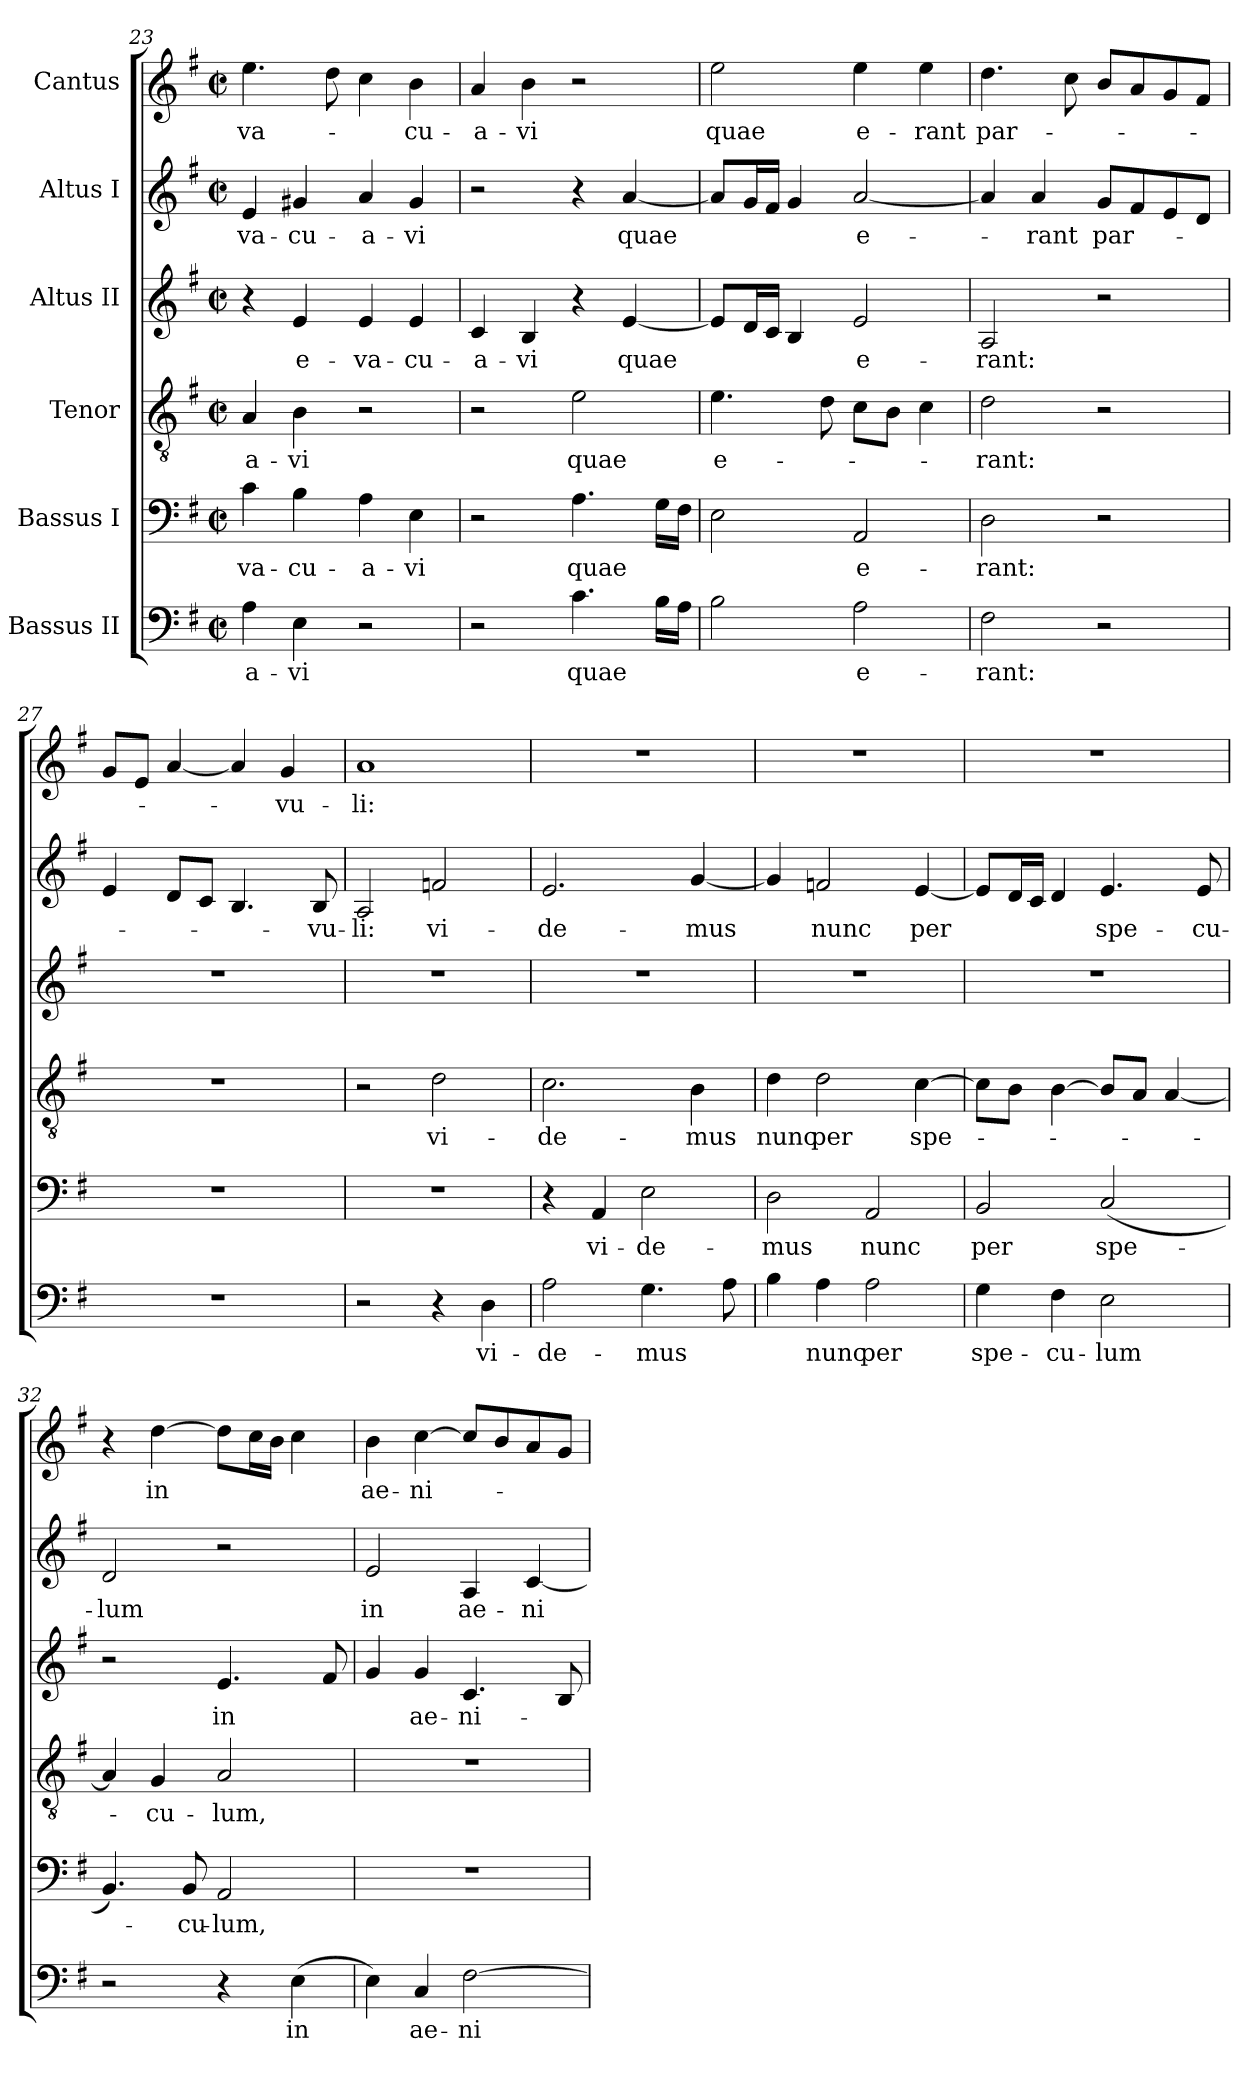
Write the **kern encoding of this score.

**kern	**text	**kern	**text	**kern	**text	**kern	**text	**kern	**text	**kern	**text
*part6	*part6	*part5	*part5	*part4	*part4	*part3	*part3	*part2	*part2	*part1	*part1
*staff6	*staff6	*staff5	*staff5	*staff4	*staff4	*staff3	*staff3	*staff2	*staff2	*staff1	*staff1
*I"Bassus II	*	*I"Bassus I	*	*I"Tenor	*	*I"Altus II	*	*I"Altus I	*	*I"Cantus	*
*clefF4	*	*clefF4	*	*clefGv2	*	*clefG2	*	*clefG2	*	*clefG2	*
*k[f#]	*	*k[f#]	*	*k[f#]	*	*k[f#]	*	*k[f#]	*	*k[f#]	*
*G:	*	*G:	*	*G:	*	*G:	*	*G:	*	*G:	*
*M2/2	*	*M2/2	*	*M2/2	*	*M2/2	*	*M2/2	*	*M2/2	*
*met(c|)	*	*met(c|)	*	*met(c|)	*	*met(c|)	*	*met(c|)	*	*met(c|)	*
=23	=23	=23	=23	=23	=23	=23	=23	=23	=23	=23	=23
4A\	-a-	4c\	-va-	4A/	-a-	4r	.	4e/	-va-	4.ee\	-va-
4E\	-vi	4B\	-cu-	4B\	-vi	4e/	e-	4g#X/	-cu-	.	.
.	.	.	.	.	.	.	.	.	.	8dd\	.
2r	.	4A\	-a-	2r	.	4e/	-va-	4a/	-a-	4cc\	.
.	.	4E\	-vi	.	.	4e/	-cu-	4g#/	-vi	4b\	-cu-
=24	=24	=24	=24	=24	=24	=24	=24	=24	=24	=24	=24
2r	.	2r	.	2r	.	4c/	-a-	2r	.	4a/	-a-
.	.	.	.	.	.	4B/	-vi	.	.	4b\	-vi
4.c\	quae	4.A\	quae	2e\	quae	4r	.	4r	.	2r	.
.	.	.	.	.	.	[4e/	quae	[4a/	quae	.	.
16B\LL	.	16G\LL	.	.	.	.	.	.	.	.	.
16A\JJ	.	16F#\JJ	.	.	.	.	.	.	.	.	.
=25	=25	=25	=25	=25	=25	=25	=25	=25	=25	=25	=25
2B\	.	2E\	.	4.e\	e-	8e/L]	.	8a/L]	.	2ee\	quae
.	.	.	.	.	.	16d/L	.	16g/L	.	.	.
.	.	.	.	.	.	16c/JJ	.	16f#/JJ	.	.	.
.	.	.	.	.	.	4B/	.	4g/	.	.	.
.	.	.	.	8d\	.	.	.	.	.	.	.
2A\	e-	2AA/	e-	8c\L	.	2e/	e-	[2a/	e-	4ee\	e-
.	.	.	.	8B\J	.	.	.	.	.	.	.
.	.	.	.	4c\	.	.	.	.	.	4ee\	-rant
!!LO:LB:g=z
=26	=26	=26	=26	=26	=26	=26	=26	=26	=26	=26	=26
2F#\	-rant:	2D\	-rant:	2d\	-rant:	2A/	-rant:	4a/]	.	4.dd\	par-
.	.	.	.	.	.	.	.	4a/	-rant	.	.
.	.	.	.	.	.	.	.	.	.	8cc\	.
2r	.	2r	.	2r	.	2r	.	8g/L	par-	8b/L	.
.	.	.	.	.	.	.	.	8f#/	.	8a/	.
.	.	.	.	.	.	.	.	8e/	.	8g/	.
.	.	.	.	.	.	.	.	8d/J	.	8f#/J	.
=27	=27	=27	=27	=27	=27	=27	=27	=27	=27	=27	=27
1r	.	1r	.	1r	.	1r	.	4e/	.	8g/L	.
.	.	.	.	.	.	.	.	.	.	8e/J	.
.	.	.	.	.	.	.	.	8d/L	.	[4a/	.
.	.	.	.	.	.	.	.	8c/J	.	.	.
.	.	.	.	.	.	.	.	4.B/	.	4a/]	.
.	.	.	.	.	.	.	.	.	.	4g/	-vu-
.	.	.	.	.	.	.	.	8B/	-vu-	.	.
=28	=28	=28	=28	=28	=28	=28	=28	=28	=28	=28	=28
2r	.	1r	.	2r	.	1r	.	2A/	-li:	1a	-li:
4r	.	.	.	2d\	vi-	.	.	2fn/	vi-	.	.
4D\	vi-	.	.	.	.	.	.	.	.	.	.
=29	=29	=29	=29	=29	=29	=29	=29	=29	=29	=29	=29
2A\	-de-	4r	.	2.c\	-de-	1r	.	2.e/	-de-	1r	.
.	.	4AA/	vi-	.	.	.	.	.	.	.	.
4.G\	-mus	2E\	-de-	.	.	.	.	.	.	.	.
.	.	.	.	4B\	-mus	.	.	[4g/	-mus	.	.
8A\	.	.	.	.	.	.	.	.	.	.	.
=30	=30	=30	=30	=30	=30	=30	=30	=30	=30	=30	=30
4B\	.	2D\	-mus	4d\	nunc	1r	.	4g/]	.	1r	.
4A\	nunc	.	.	2d\	per	.	.	2fn/	nunc	.	.
2A\	per	2AA/	nunc	.	.	.	.	.	.	.	.
.	.	.	.	[4c\	spe-	.	.	[4e/	per	.	.
=31	=31	=31	=31	=31	=31	=31	=31	=31	=31	=31	=31
4G\	spe-	2BB/	per	8c\L]	.	1r	.	8e/L]	.	1r	.
.	.	.	.	8B\J	.	.	.	16d/L	.	.	.
.	.	.	.	.	.	.	.	16c/JJ	.	.	.
4F#\	-cu-	.	.	[4B\	.	.	.	4d/	.	.	.
2E\	-lum	(2C/	spe-	8B/L]	.	.	.	4.e/	spe-	.	.
.	.	.	.	8A/J	.	.	.	.	.	.	.
.	.	.	.	[4A/	.	.	.	.	.	.	.
.	.	.	.	.	.	.	.	8e/	-cu-	.	.
=32	=32	=32	=32	=32	=32	=32	=32	=32	=32	=32	=32
2r	.	4.BB/)	.	4A/]	.	2r	.	2d/	-lum	4r	.
.	.	.	.	4G/	-cu-	.	.	.	.	[4dd\	in
.	.	8BB/	-cu-	.	.	.	.	.	.	.	.
4r	.	2AA/	-lum,	2A/	-lum,	4.e/	in	2r	.	8dd\L]	.
.	.	.	.	.	.	.	.	.	.	16cc\L	.
.	.	.	.	.	.	.	.	.	.	16b\JJ	.
(4E\	in	.	.	.	.	.	.	.	.	4cc\	.
.	.	.	.	.	.	8f#/	.	.	.	.	.
!!LO:PB:g=z
=33	=33	=33	=33	=33	=33	=33	=33	=33	=33	=33	=33
4E\)	.	1r	.	1r	.	4g/	.	2e/	in	4b\	ae-
4C/	ae-	.	.	.	.	4g/	ae-	.	.	[4cc\	-ni-
[2F#\	-ni-	.	.	.	.	4.c/	-ni-	4A/	ae-	8cc/L]	.
.	.	.	.	.	.	.	.	.	.	8b/	.
.	.	.	.	.	.	.	.	[4c/	-ni-	8a/	.
.	.	.	.	.	.	8B/	.	.	.	8g/J	.
=	=	=	=	=	=	=	=	=	=	=	=
*-	*-	*-	*-	*-	*-	*-	*-	*-	*-	*-	*-
